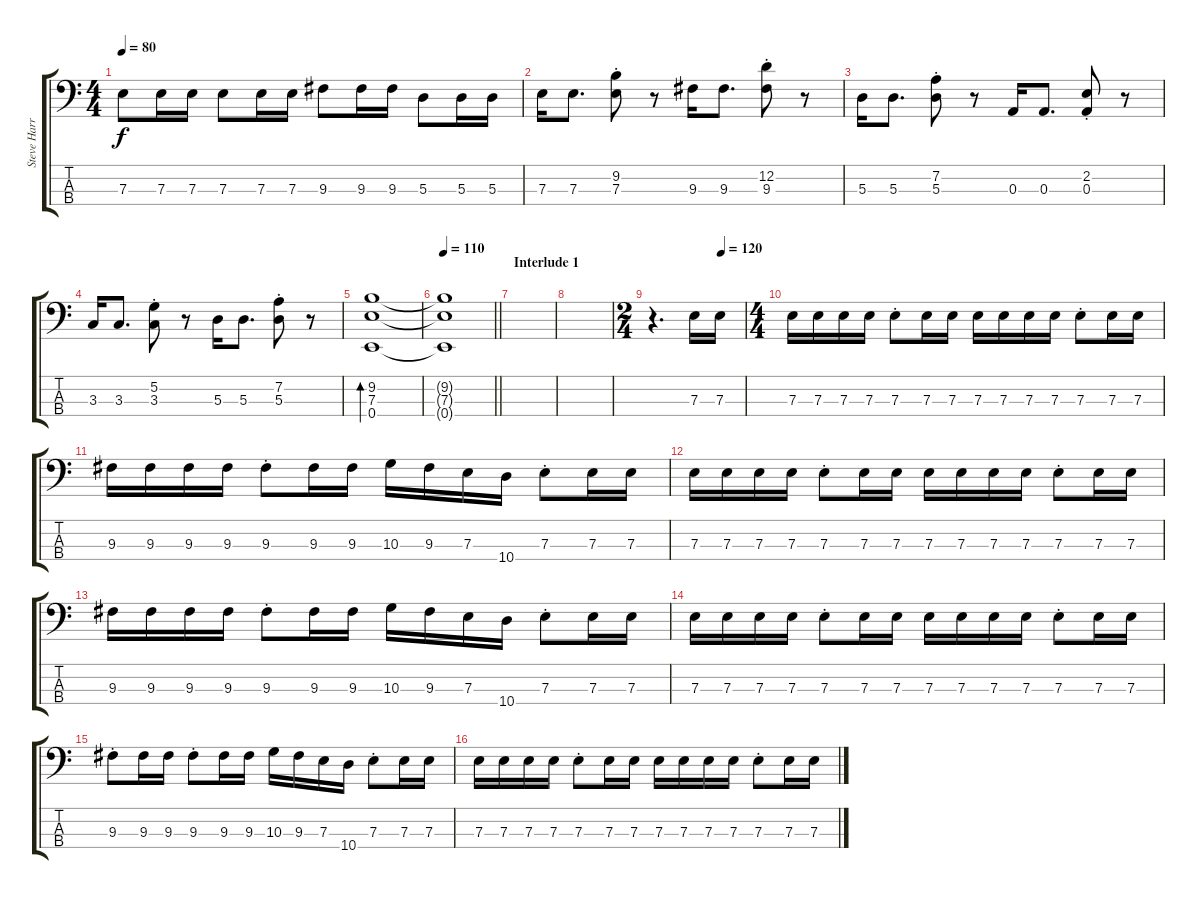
\track ("Steve Harris" "Steve Harr") {instrument electricbassfinger}
\staff {score tabs}
\tuning (G2 D2 A1 E1) {hide}
\ts (4 4)
\tempo 80
\clef f4
\ks c
7.3.8{dy f} 7.3.16 7.3.16 7.3.8 7.3.16 7.3.16 9.3.8 9.3.16 9.3.16 5.3.8 5.3.16 5.3.16 |
7.3.16 7.3.8{d} (9.2{st} 7.3{st}).8 r.8 9.3.16 9.3.8{d} (12.2{st} 9.3{st}).8 r.8 |
5.3.16 5.3.8{d} (7.2{st} 5.3{st}).8 r.8 0.3.16 0.3.8{d} (2.2{st} 0.3{st}).8 r.8 |
3.3.16 3.3.8{d} (5.2{st} 3.3{st}).8 r.8 5.3.16 5.3.8{d} (7.2{st} 5.3{st}).8 r.8 |
(9.2 7.3 0.4).1{bd 120} |
\tempo 110
\barLineRight lightlight
(9.2{t} 7.3{t} 0.4{t}).1 |
\section ("" "Interlude 1")
|
|
\ts (2 4)
\tempo (120 0.75)
r.4{d} 7.3.16 7.3.16 |
\ts (4 4)
7.3.16 7.3.16 7.3.16 7.3.16 7.3{st}.8 7.3.16 7.3.16 7.3.16 7.3.16 7.3.16 7.3.16 7.3{st}.8 7.3.16 7.3.16 |
9.3.16 9.3.16 9.3.16 9.3.16 9.3{st}.8 9.3.16 9.3.16 10.3.16 9.3.16 7.3.16 10.4.16 7.3{st}.8 7.3.16 7.3.16 |
7.3.16 7.3.16 7.3.16 7.3.16 7.3{st}.8 7.3.16 7.3.16 7.3.16 7.3.16 7.3.16 7.3.16 7.3{st}.8 7.3.16 7.3.16 |
9.3.16 9.3.16 9.3.16 9.3.16 9.3{st}.8 9.3.16 9.3.16 10.3.16 9.3.16 7.3.16 10.4.16 7.3{st}.8 7.3.16 7.3.16 |
7.3.16 7.3.16 7.3.16 7.3.16 7.3{st}.8 7.3.16 7.3.16 7.3.16 7.3.16 7.3.16 7.3.16 7.3{st}.8 7.3.16 7.3.16 |
9.3{st}.8 9.3.16 9.3.16 9.3{st}.8 9.3.16 9.3.16 10.3.16 9.3.16 7.3.16 10.4.16 7.3{st}.8 7.3.16 7.3.16 |
7.3.16 7.3.16 7.3.16 7.3.16 7.3{st}.8 7.3.16 7.3.16 7.3.16 7.3.16 7.3.16 7.3.16 7.3{st}.8 7.3.16 7.3.16
